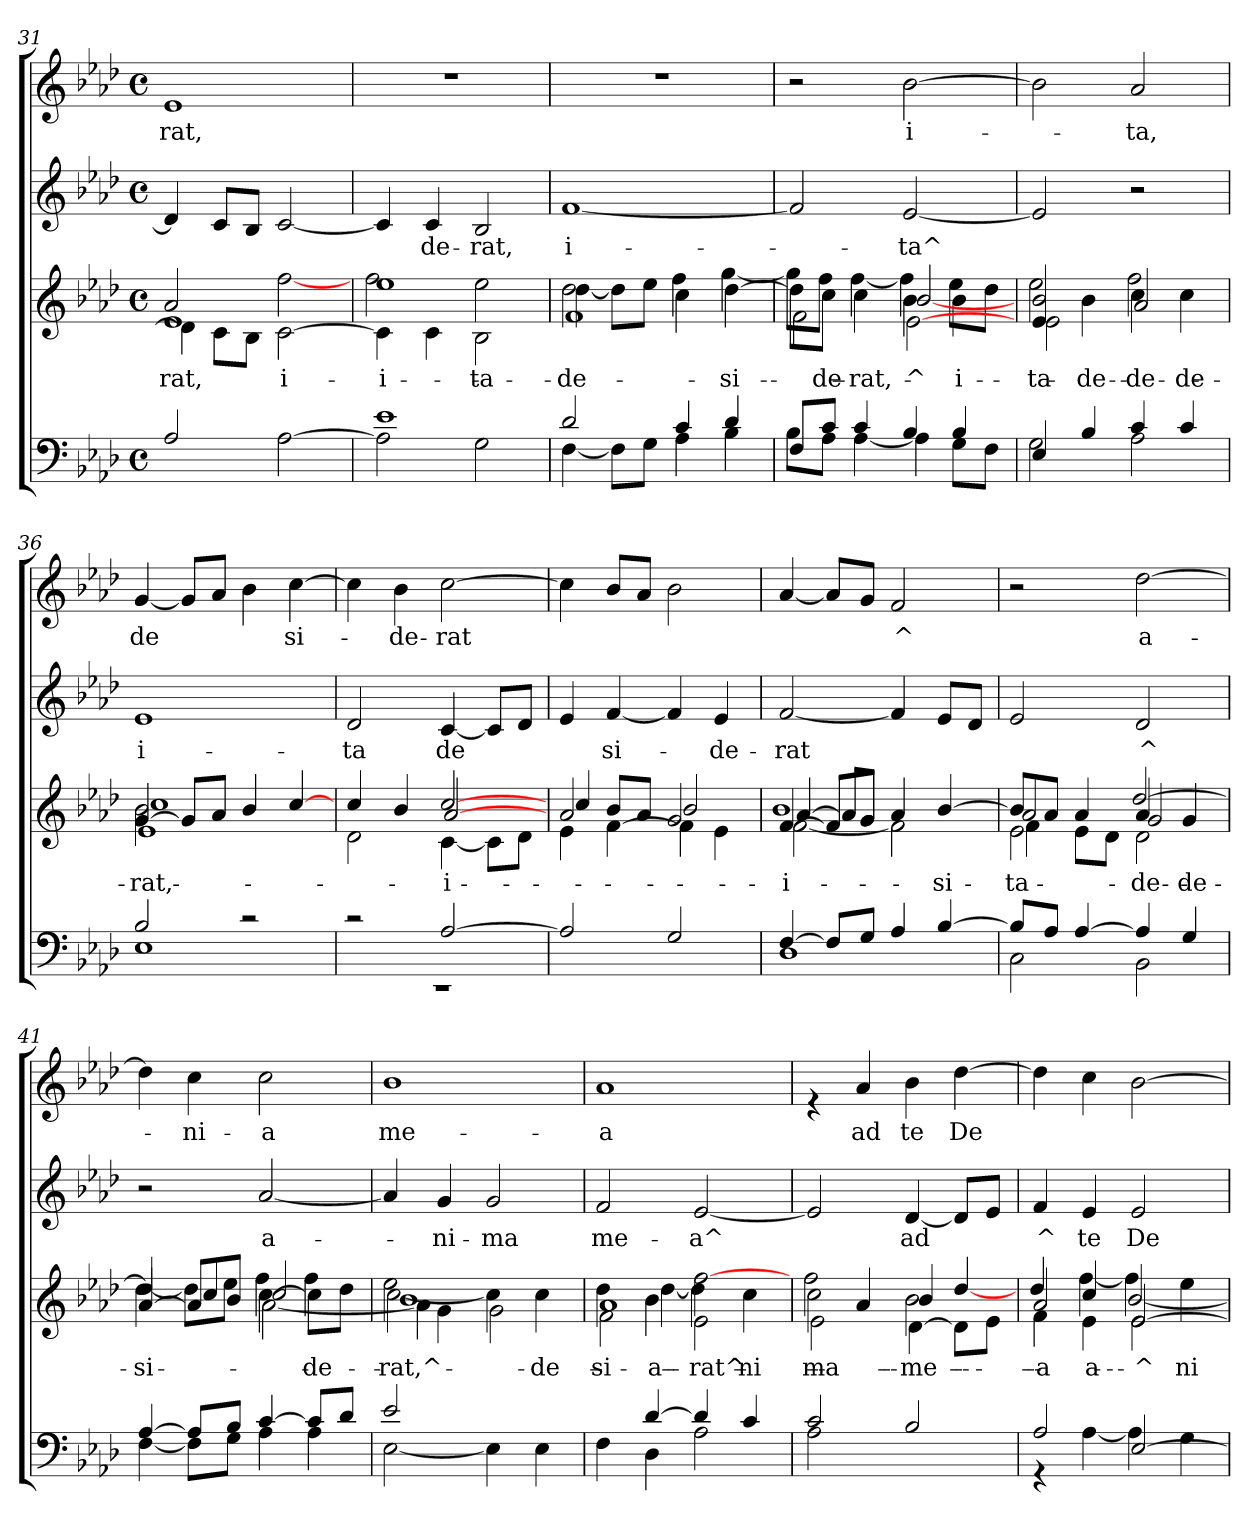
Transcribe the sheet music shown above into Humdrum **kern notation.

**kern	**kern	**text	**kern	**text	**kern	**text
*part4	*part3	*part3	*part2	*part2	*part1	*part1
*staff4	*staff3	*staff3	*staff2	*staff2	*staff1	*staff1
*clefF4	*clefG2	*	*clefG2	*	*clefG2	*
*k[b-e-a-d-]	*k[b-e-a-d-]	*	*k[b-e-a-d-]	*	*k[b-e-a-d-]	*
*A-:	*A-:	*	*A-:	*	*A-:	*
*M4/4	*M4/4	*	*M4/4	*	*M4/4	*
*met(c)	*met(c)	*	*met(c)	*	*met(c)	*
=31	=31	=31	=31	=31	=31	=31
*^	*	*	*	*	*	*
!	!	!	!LO:LY:b	!	!	!	!LO:LY:b
*	*	*^	*	*	*	*	*
*	*	*	*^	*	*	*	*	*
*	*	*	*	*^	*	*	*	*	*
2A-/	2ryy	2a-/	1e-	4d-\]	2ryy	-rat,	4d-/]	.	1e-	-rat,
.	.	.	.	8c\L	.	.	8c/L	.	.	.
.	.	.	.	8B-\J	.	.	8B-/J	.	.	.
!	!	!	!	!	!	!LO:LY:b	!	!	!	!
2ryy	[>2A-\	2ryy	.	[>2c\	[>2ff\	i-	[<2c/	.	.	.
=32	=32	=32	=32	=32	=32	=32	=32	=32	=32	=32
!	!	!	!	!	!	!LO:LY:b	!	!	!	!
*	*	*	*	*v	*v	*	*	*	*	*
1e-	2A-\]	1ee-	2ff\	4c\]	-i-	4c/]	.	1r	.
!	!	!	!	!	!	!	!LO:LY:b	!	!
.	.	.	.	4c\	.	4c/	de-	.	.
!	!	!	!	!	!LO:LY:b	!	!LO:LY:b	!	!
.	2G\	.	2ee-\	2B-\	-ta	2B-/	-rat,	.	.
=33	=33	=33	=33	=33	=33	=33	=33	=33	=33
!	!	!	!	!	!LO:LY:b	!	!	!	!
!	!	!	!	!	!LO:LY:b	!	!LO:LY:b	!	!
2d-/	[>4F\	2dd-\	[>4dd-\	1f	-de	[<1f	i-	1r	.
.	8F\L]	.	8dd-\L]	.	.	.	.	.	.
.	8G\J	.	8ee-\J	.	.	.	.	.	.
!	!	!	!	!	!LO:LY:b	!	!	!	!
4c/	4A-\	4cc\	4ff\	.	.	.	.	.	.
!	!	!	!	!	!LO:LY:b	!	!	!	!
!	!	!	!	!	!LO:LY:b	!	!	!	!
4d-/	4B-\	[>4dd-\	[>4gg\	.	si-	.	.	.	.
!!LO:LB:g=z
=34	=34	=34	=34	=34	=34	=34	=34	=34	=34
*	*	*	*	*^	*	*	*	*	*
8F/L	8B-\L	8dd-\L]	8gg\L]	2f\	2ryy	.	2f/]	.	2r	.
!	!	!	!	!	!	!LO:LY:b	!	!	!	!
8c/J	8A-\J	8cc\J	8ff\J	.	.	-de-	.	.	.	.
!	!	!	!	!	!	!LO:LY:b	!	!	!	!
4c/	[>4A-\	4cc\	[>4ff\	.	.	-rat,	.	.	.	.
!	!	!	!	!	!	!LO:LY:b	!	!LO:LY:b	!	!LO:LY:b
4B-/	4A-\]	4b-\	4ff\]	[>2e-\	[<2b-/	^	[<2e-/	-ta^	[>2b-\	i-
!	!	!	!	!	!	!LO:LY:b	!	!	!	!
4B-/	8G\L	4b-\	8ee-\L	.	.	i-	.	.	.	.
.	8F\J	.	8dd-\J	.	.	.	.	.	.	.
=35	=35	=35	=35	=35	=35	=35	=35	=35	=35	=35
!	!	!	!	!	!	!LO:LY:b	!	!	!	!
4E-/	2G\	4e-/	2ee-\	2b-/	2e-\	-ta	2e-/]	.	2b-\]	.
!	!	!	!	!	!	!LO:LY:b	!	!	!	!
4B-/	.	4b-\	.	.	.	de-	.	.	.	.
!	!	!	!	!	!	!LO:LY:b	!	!	!	!
!	!	!	!	!	!	!LO:LY:b	!	!	!	!LO:LY:b
4c/	2A-\	4cc\	2ff\	2a-/	2ryy	-de-	2r	.	2a-/	-ta,
!	!	!	!	!	!	!LO:LY:b	!	!	!	!
4c/	.	4cc\	.	.	.	-de-	.	.	.	.
=36	=36	=36	=36	=36	=36	=36	=36	=36	=36	=36
!	!	!	!	!	!	!LO:LY:b	!	!	!	!
!	!	!	!	!	!	!LO:LY:b	!	!LO:LY:b	!	!LO:LY:b
2B-/	1E-	2b-\	1cc	[<4g/	1e-	rat,	1e-	i-	[<4g/	de
.	.	.	.	8g/L]	.	.	.	.	8g/L]	.
.	.	.	.	8a-/J	.	.	.	.	8a-/J	.
2rc	.	2ryy	.	4b-/	.	.	.	.	4b-\	.
!	!	!	!	!	!	!	!	!	!	!LO:LY:b
.	.	.	.	[<4cc/	.	.	.	.	[>4cc\	si-
*	*	*	*	*v	*v	*	*	*	*	*
=37	=37	=37	=37	=37	=37	=37	=37	=37	=37
!	!	!	!	!	!	!	!LO:LY:b	!	!
2rc	1rEE	4cc/	2d-\	2ryy	.	2d-/	-ta	4cc\]	.
!	!	!	!	!	!	!	!	!	!LO:LY:b
.	.	4b-/	.	.	.	.	.	4b-\	-de-
!	!	!	!	!	!LO:LY:b	!	!LO:LY:b	!	!LO:LY:b
[<2A-/	.	[<2cc/	[>4c\	[<2a-/	i-	[<4c/	de	[>2cc\	-rat
.	.	.	8c\L]	.	.	8c/L]	.	.	.
.	.	.	8d-\J	.	.	8d-/J	.	.	.
*v	*v	*	*	*	*	*	*	*	*
=38	=38	=38	=38	=38	=38	=38	=38	=38
2A-/]	2a-/	4cc/	4e-\	.	4e-/	.	4cc\]	.
!	!	!	!	!	!	!LO:LY:b	!	!
.	.	8b-/L	[>4f\	.	[<4f/	si-	8b-/L	.
.	.	8a-/J	.	.	.	.	8a-/J	.
!	!	!	!	!LO:LY:b	!	!	!	!
2G/	2g/	2b-/	4f\]	.	4f/]	.	2b-\	.
!	!	!	!	!	!	!LO:LY:b	!	!
.	.	.	4e-\	.	4e-/	-de-	.	.
!!LO:LB:g=z
=39	=39	=39	=39	=39	=39	=39	=39	=39
*^	*	*	*	*	*	*	*	*
!	!	!	!	!	!LO:LY:b	!	!	!	!
!	!	!	!	!	!LO:LY:b	!	!LO:LY:b	!	!
*	*	*	*	*^	*	*	*	*	*
[<4F/	1D-	[<4f/	1b-	[<4a-/	[>2f\	i-	[<2f/	-rat	[<4a-/	.
8F/L]	.	8f/L]	.	8a-/L]	.	.	.	.	8a-/L]	.
8G/J	.	8g/J	.	8g/J	.	.	.	.	8g/J	.
!	!	!	!	!	!	!	!	!	!	!LO:LY:b
4A-/	.	4a-/	.	2ryy	2f\]	.	4f/]	.	2f/	^
!	!	!	!	!	!	!LO:LY:b	!	!	!	!
[<4B-/	.	[<4b-/	.	.	.	si	8e-/L	.	.	.
.	.	.	.	.	.	.	8d-/J	.	.	.
=40	=40	=40	=40	=40	=40	=40	=40	=40	=40	=40
!	!	!	!	!	!	!LO:LY:b	!	!	!	!
8B-/L]	2C\	8b-/L]	2a-/	2e-\	4f\	-ta	2e-/	.	2r	.
8A-/J	.	8a-/J	.	.	.	.	.	.	.	.
[<4A-/	.	8e-\L	.	.	4a-/	.	.	.	.	.
.	.	8d-\J	.	.	.	.	.	.	.	.
!	!	!	!	!	!	!LO:LY:b	!	!LO:LY:b	!	!LO:LY:b
4A-/]	2BB-\	4a-/	2g/	[<2dd-/	2d-\	de-	2d-/	^	[>2dd-\	a-
!	!	!	!	!	!	!LO:LY:b	!	!	!	!
4G/	.	4g/	.	.	.	-de-	.	.	.	.
=41	=41	=41	=41	=41	=41	=41	=41	=41	=41	=41
!	!	!	!	!	!	!LO:LY:b	!	!	!	!
!	!	!	!	!	!	!LO:LY:b	!	!	!	!
[<4A-/	[>4F\	[<4a-/	[>4dd-\	4dd-/]	2ryy	si	2r	.	4dd-\]	.
!	!	!	!	!	!	!	!	!	!	!LO:LY:b
8A-/L]	8F\L]	8a-/L]	8dd-\L]	4cc/	.	.	.	.	4cc\	-ni-
8B-/J	8G\J	8b-/J	8ee-\J	.	.	.	.	.	.	.
!	!	!	!	!	!	!	!	!LO:LY:b	!	!LO:LY:b
[<4c/	4A-\	[>4cc\	4ff\	2cc/	[>2a-\	.	[<2a-/	a-	2cc\	-a
!	!	!	!	!	!	!LO:LY:b	!	!	!	!
8c/L]	4A-\	8cc\L]	4ff\	.	.	de-	.	.	.	.
8d-/J	.	8dd-\J	.	.	.	.	.	.	.	.
=42	=42	=42	=42	=42	=42	=42	=42	=42	=42	=42
!	!	!	!	!	!	!LO:LY:b	!	!	!	!
!	!	!	!	!	!	!LO:LY:b	!	!	!	!LO:LY:b
2e-/	[>2E-\	2ee-\	[>2cc\	1b-	4a-\]	rat,^	4a-/]	.	1b-	me-
!	!	!	!	!	!	!	!	!LO:LY:b	!	!
.	.	.	.	.	4g\	.	4g/	-ni-	.	.
!	!	!	!	!	!	!	!	!LO:LY:b	!	!
2ryy	4E-\]	2ryy	4cc\]	.	2g\	.	2g/	-ma	.	.
!	!	!	!	!	!	!LO:LY:b	!	!	!	!
.	4E-\	.	4cc\	.	.	de-	.	.	.	.
=43	=43	=43	=43	=43	=43	=43	=43	=43	=43	=43
!	!	!	!	!	!	!LO:LY:b	!	!LO:LY:b	!	!LO:LY:b
4ryy	4F\	4dd-\	1a-	2f\	4ryy	-si-	2f/	me-	1a-	-a
!	!	!	!	!	!	!LO:LY:b	!	!	!	!
!	!	!	!	!	!	!LO:LY:b	!	!	!	!
[<4d-/	4D-\	4b-\	.	.	[>4dd-\	a-	.	.	.	.
!	!	!	!	!	!	!LO:LY:b	!	!LO:LY:b	!	!
4d-/]	2A-\	[>2ff\	.	2e-\	4dd-\]	-rat^	[<2e-/	-a^	.	.
!	!	!	!	!	!	!LO:LY:b	!	!	!	!
4c/	.	.	.	.	4cc\	-ni-	.	.	.	.
!!LO:PB:g=z
=44	=44	=44	=44	=44	=44	=44	=44	=44	=44	=44
!	!	!	!	!	!	!LO:LY:b	!	!	!	!
2c/	2A-\	2cc\	2ff\	2e-\	4ryy	-ma	2e-/]	.	4re	.
!	!	!	!	!	!	!	!	!	!	!LO:LY:b
.	.	.	.	.	4a-/	.	.	.	4a-/	ad
!	!	!	!	!	!	!LO:LY:b	!	!LO:LY:b	!	!LO:LY:b
2B-/	2ryy	2b-\	2ryy	[>4d-\	4b-/	me-	[<4d-/	ad	4b-\	te
!	!	!	!	!	!	!	!	!	!	!LO:LY:b
.	.	.	.	8d-\L]	[<4dd-/	.	8d-/L]	.	[>4dd-\	De
.	.	.	.	8e-\J	.	.	8e-/J	.	.	.
=45	=45	=45	=45	=45	=45	=45	=45	=45	=45	=45
!	!	!	!	!	!	!LO:LY:b	!	!LO:LY:b	!	!
2A-/	4rFF	2a-/	4dd-/	4f\	4ryy	-a	4f/	^	4dd-\]	.
!	!	!	!	!	!	!LO:LY:b	!	!LO:LY:b	!	!
.	[>4A-\	.	4cc/	4e-\	[>4ff\	a-	4e-/	te	4cc\	.
!	!	!	!	!	!	!LO:LY:b	!	!LO:LY:b	!	!
[<2E-/	4A-\]	[<2e-/	[<2b-/	2e-\	4ff\]	^	2e-/	De-	[>2b-\	.
!	!	!	!	!	!	!LO:LY:b	!	!	!	!
.	4G\	.	.	.	4ee-\	-ni-	.	.	.	.
*v	*v	*	*	*	*	*	*	*	*	*
*	*v	*v	*v	*v	*	*	*	*	*
=	=	=	=	=	=	=
*-	*-	*-	*-	*-	*-	*-
